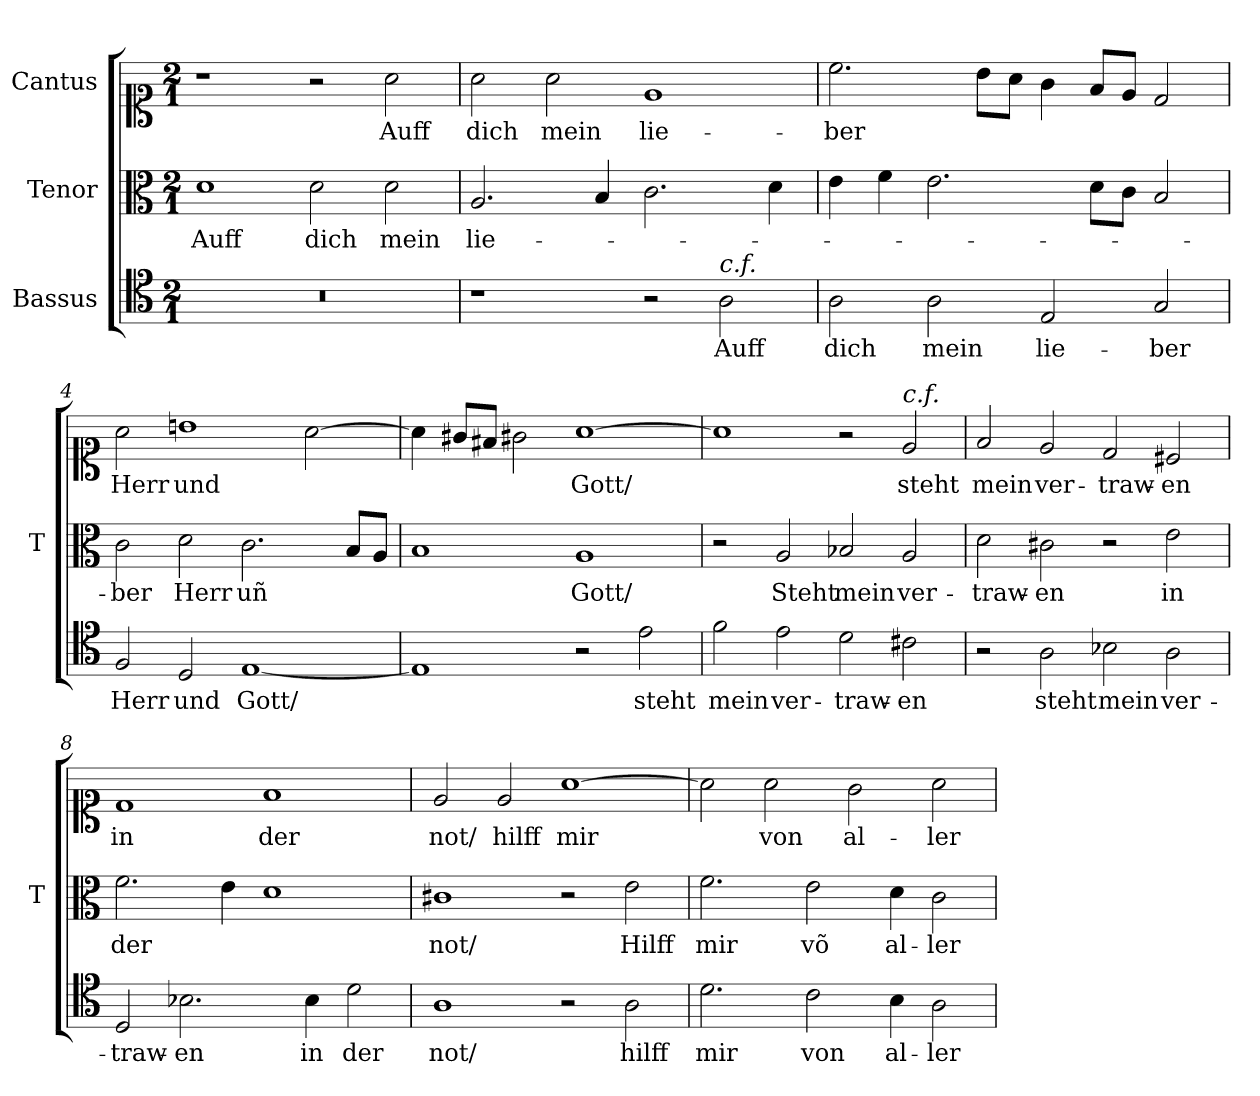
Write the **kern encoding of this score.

**kern	**text	**kern	**text	**kern	**text
*part3	*part3	*part2	*part2	*part1	*part1
*staff3	*staff3	*staff2	*staff2	*staff1	*staff1
*I"Bassus	*	*I"Tenor	*	*I"Cantus	*
*	*	*I'T	*	*	*
*clefC4	*	*clefC3	*	*clefC1	*
*k[]	*	*k[]	*	*k[]	*
*E:phr	*	*E:phr	*	*E:phr	*
*M2/1	*	*M2/1	*	*M2/1	*
*MM180	*	*MM180	*	*MM180	*
=1	=1	=1	=1	=1	=1
0r	.	1d	Auff	1r	.
.	.	2d	dich	2r	.
.	.	2d	mein	2a	Auff
=2	=2	=2	=2	=2	=2
1r	.	2.A	lie-	2a	dich
.	.	.	.	2a	mein
.	.	4B	.	.	.
2r	.	2.c	.	1e	lie-
!LO:TX:a:i:t=c.f.	!	!	!	!	!
2A	Auff	.	.	.	.
.	.	4d	.	.	.
=3	=3	=3	=3	=3	=3
2A	dich	4e	.	2.cc	-ber
.	.	4f	.	.	.
2A	mein	2.e	.	.	.
.	.	.	.	8b\L	.
.	.	.	.	8a\J	.
2E	lie-	.	.	4g	.
.	.	8d\L	.	8f/L	.
.	.	8c\J	.	8e/J	.
2G	-ber	2B	.	2d	.
=4	=4	=4	=4	=4	=4
2F	Herr	2c	-ber	2a	Herr
2D	und	2d	Herr	1bn	und
[1E	Gott/	2.c	uñ	.	.
.	.	.	.	[2a	.
.	.	8B/L	.	.	.
.	.	8A/J	.	.	.
=5	=5	=5	=5	=5	=5
1E]	.	1B	.	4a]	.
.	.	.	.	8g#X/L	.
.	.	.	.	8f#X/J	.
.	.	.	.	2g#X	.
2r	.	1A	Gott/	[1a	Gott/
2e	steht	.	.	.	.
=6	=6	=6	=6	=6	=6
2f	mein	2r	.	1a]	.
2e	ver-	2A	Steht	.	.
2d	-traw-	2B-X	mein	2r	.
!	!	!	!	!LO:TX:a:i:t=c.f.	!
2c#X	-en	2A	ver-	2e	steht
=7	=7	=7	=7	=7	=7
2r	.	2d	-traw-	2f	mein
!	!LO:LY:i	!	!	!	!
2A	steht	2c#X	-en	2e	ver-
!	!LO:LY:i	!	!	!	!
2B-X	mein	2r	.	2d	-traw-
!	!LO:LY:i	!	!	!	!
2A	ver-	2e	in	2c#X	-en
=8	=8	=8	=8	=8	=8
!	!LO:LY:i	!	!	!	!
2D	-traw-	2.f	der	1d	in
!	!LO:LY:i	!	!	!	!
2.B-X	-en	.	.	.	.
.	.	4e	.	.	.
.	.	1d	.	1f	der
4B-	in	.	.	.	.
2d	der	.	.	.	.
=9	=9	=9	=9	=9	=9
1A	not/	1c#X	not/	2e	not/
.	.	.	.	2e	hilff
2r	.	2r	.	[1a	mir
2A	hilff	2e	Hilff	.	.
=10	=10	=10	=10	=10	=10
2.d	mir	2.f	mir	2a]	.
.	.	.	.	2a	von
2c	von	2e	võ	.	.
.	.	.	.	2g	al-
4B	al-	4d	al-	.	.
2A	-ler	2c	-ler	2a	-ler
=	=	=	=	=	=
*-	*-	*-	*-	*-	*-
